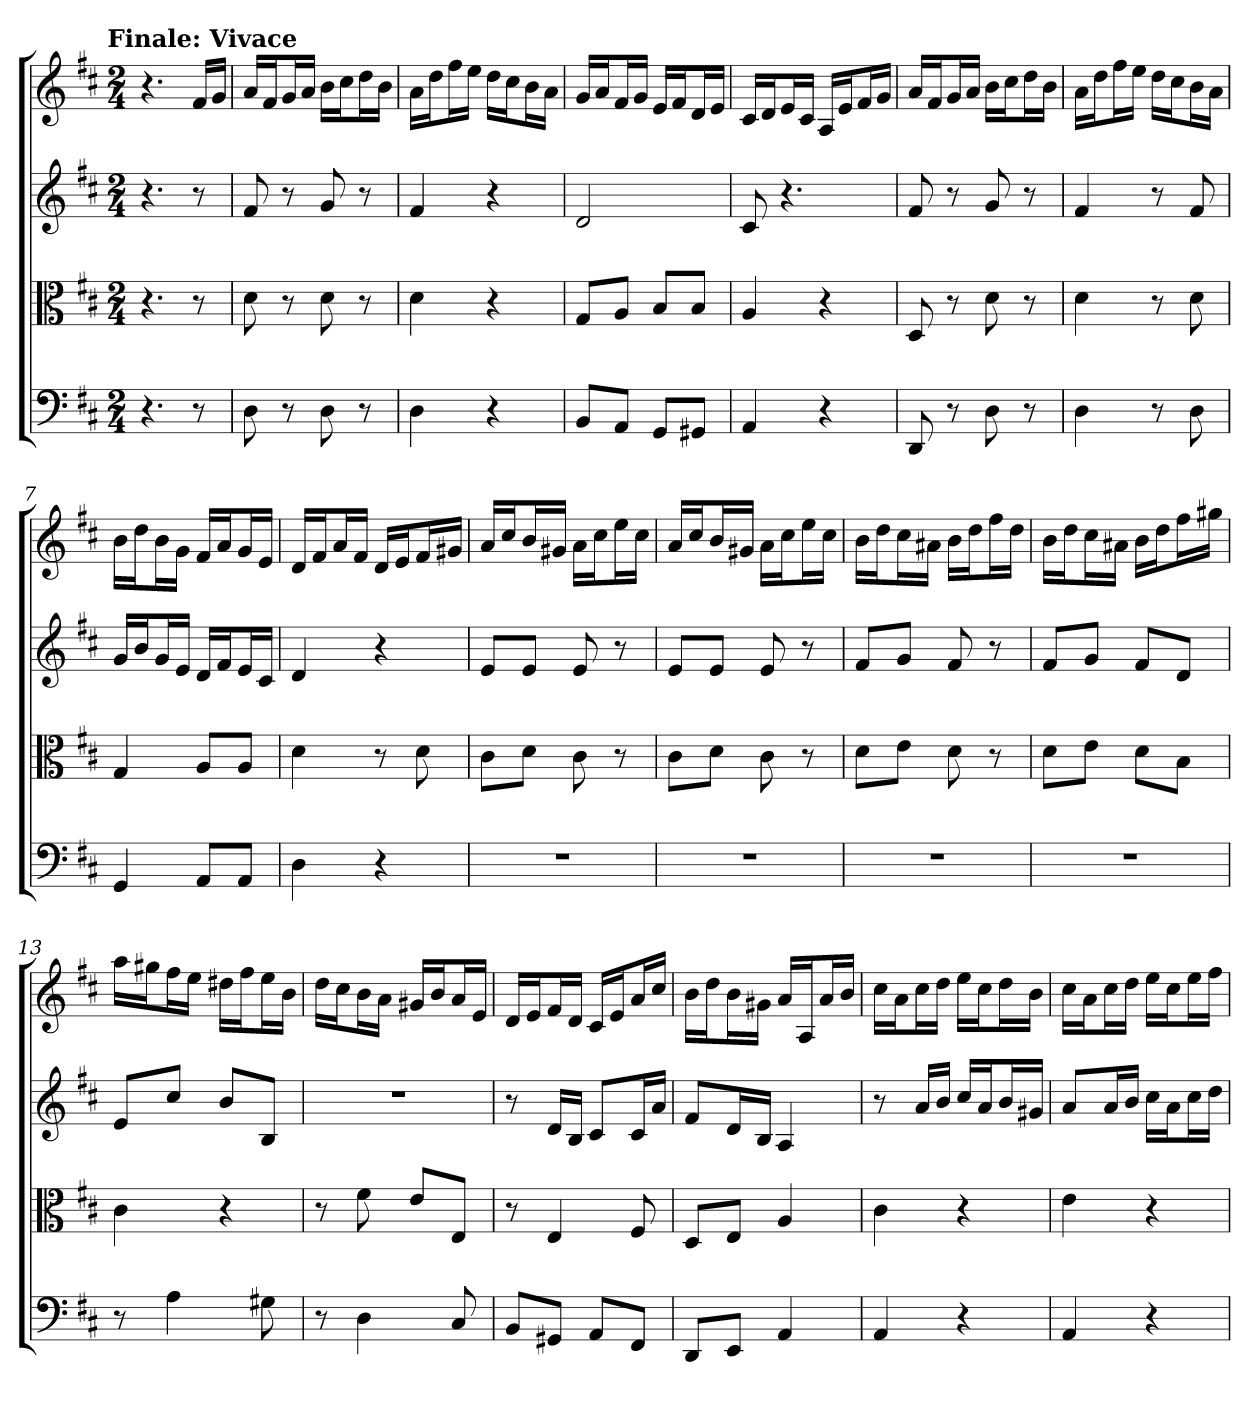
**kern	**kern	**kern	**kern
*part4	*part3	*part2	*part1
*staff4	*staff3	*staff2	*staff1
*clefF4	*clefC3	*	*
*k[f#c#]	*k[f#c#]	*k[f#c#]	*k[f#c#]
*D:	*D:	*D:	*D:
!!LO:TX:omd:t=Finale&colon; Vivace
*M2/4	*M2/4	*M2/4	*M2/4
*MM160	*MM160	*MM160	*MM160
=	=	=	=
4.r	4.r	4.r	4.r
8r	8r	8r	16f#LL
.	.	.	16gJJ
=1	=1	=1	=1
8D	8d	8f#	16aLL
.	.	.	16f#J
8r	8r	8r	16gL
.	.	.	16aJJ
8D	8d	8g	16bLL
.	.	.	16cc#J
8r	8r	8r	16ddL
.	.	.	16bJJ
=2	=2	=2	=2
4D	4d	4f#	16aLL
.	.	.	16ddJ
.	.	.	16ff#L
.	.	.	16eeJJ
4r	4r	4r	16ddLL
.	.	.	16cc#J
.	.	.	16bL
.	.	.	16aJJ
=3	=3	=3	=3
8BB/L	8G/L	2d	16gLL
.	.	.	16aJ
8AA/J	8A/J	.	16f#L
.	.	.	16gJJ
8GG/L	8B/L	.	16eLL
.	.	.	16f#J
8GG#X/J	8B/J	.	16dL
.	.	.	16eJJ
=4	=4	=4	=4
4AA	4A	8c#	16c#LL
.	.	.	16dJ
.	.	4.r	16eL
.	.	.	16c#JJ
4r	4r	.	16ALL
.	.	.	16eJ
.	.	.	16f#L
.	.	.	16gJJ
=5	=5	=5	=5
8DD	8D	8f#	16aLL
.	.	.	16f#J
8r	8r	8r	16gL
.	.	.	16aJJ
8D	8d	8g	16bLL
.	.	.	16cc#J
8r	8r	8r	16ddL
.	.	.	16bJJ
=6	=6	=6	=6
4D	4d	4f#	16aLL
.	.	.	16ddJ
.	.	.	16ff#L
.	.	.	16eeJJ
8r	8r	8r	16ddLL
.	.	.	16cc#J
8D	8d	8f#	16bL
.	.	.	16aJJ
=7	=7	=7	=7
4GG	4G	16gLL	16bLL
.	.	16bJ	16ddJ
.	.	16gL	16bL
.	.	16eJJ	16gJJ
8AA/L	8A/L	16dLL	16f#LL
.	.	16f#J	16aJ
8AA/J	8A/J	16eL	16gL
.	.	16c#JJ	16eJJ
=8	=8	=8	=8
4D	4d	4d	16dLL
.	.	.	16f#J
.	.	.	16aL
.	.	.	16f#JJ
4r	8r	4r	16dLL
.	.	.	16eJ
.	8d	.	16f#L
.	.	.	16g#XJJ
=9	=9	=9	=9
2r	8c#\L	8eL	16aLL
.	.	.	16cc#J
.	8d\J	8eJ	16bL
.	.	.	16g#XJJ
.	8c#	8e	16aLL
.	.	.	16cc#J
.	8r	8r	16eeL
.	.	.	16cc#JJ
=10	=10	=10	=10
2r	8c#\L	8eL	16aLL
.	.	.	16cc#J
.	8d\J	8eJ	16bL
.	.	.	16g#XJJ
.	8c#	8e	16aLL
.	.	.	16cc#J
.	8r	8r	16eeL
.	.	.	16cc#JJ
=11	=11	=11	=11
2r	8d\L	8f#L	16bLL
.	.	.	16ddJ
.	8e\J	8gJ	16cc#L
.	.	.	16a#XJJ
.	8d	8f#	16bLL
.	.	.	16ddJ
.	8r	8r	16ff#L
.	.	.	16ddJJ
=12	=12	=12	=12
2r	8d\L	8f#L	16bLL
.	.	.	16ddJ
.	8e\J	8gJ	16cc#L
.	.	.	16a#XJJ
.	8d\L	8f#L	16bLL
.	.	.	16ddJ
.	8B\J	8dJ	16ff#L
.	.	.	16gg#XJJ
=13	=13	=13	=13
8r	4c#	8eL	16aaLL
.	.	.	16gg#XJ
4A	.	8cc#J	16ff#L
.	.	.	16eeJJ
.	4r	8bL	16dd#XLL
.	.	.	16ff#J
8G#X	.	8BJ	16eeL
.	.	.	16bJJ
=14	=14	=14	=14
8r	8r	2r	16ddLL
.	.	.	16cc#J
4D	8f#	.	16bL
.	.	.	16aJJ
.	8e/L	.	16g#XLL
.	.	.	16bJ
8C#	8E/J	.	16aL
.	.	.	16eJJ
=15	=15	=15	=15
8BB/L	8r	8r	16dLL
.	.	.	16eJ
8GG#X/J	4E	16dLL	16f#L
.	.	16BJJ	16dJJ
8AA/L	.	8c#L	16c#LL
.	.	.	16eJ
8FF#/J	8F#	16c#L	16aL
.	.	16aJJ	16cc#JJ
=16	=16	=16	=16
8DD/L	8D/L	8f#L	16bLL
.	.	.	16ddJ
8EE/J	8E/J	16dL	16bL
.	.	16BJJ	16g#XJJ
4AA	4A	4A	16aLL
.	.	.	16AJ
.	.	.	16aL
.	.	.	16bJJ
=17	=17	=17	=17
4AA	4c#	8r	16cc#LL
.	.	.	16aJ
.	.	16aLL	16cc#L
.	.	16bJJ	16ddJJ
4r	4r	16cc#LL	16eeLL
.	.	16aJ	16cc#J
.	.	16bL	16ddL
.	.	16g#XJJ	16bJJ
=18	=18	=18	=18
4AA	4e	8aL	16cc#LL
.	.	.	16aJ
.	.	16aL	16cc#L
.	.	16bJJ	16ddJJ
4r	4r	16cc#LL	16eeLL
.	.	16aJ	16cc#J
.	.	16cc#L	16eeL
.	.	16ddJJ	16ff#JJ
=	=	=	=
*-	*-	*-	*-
